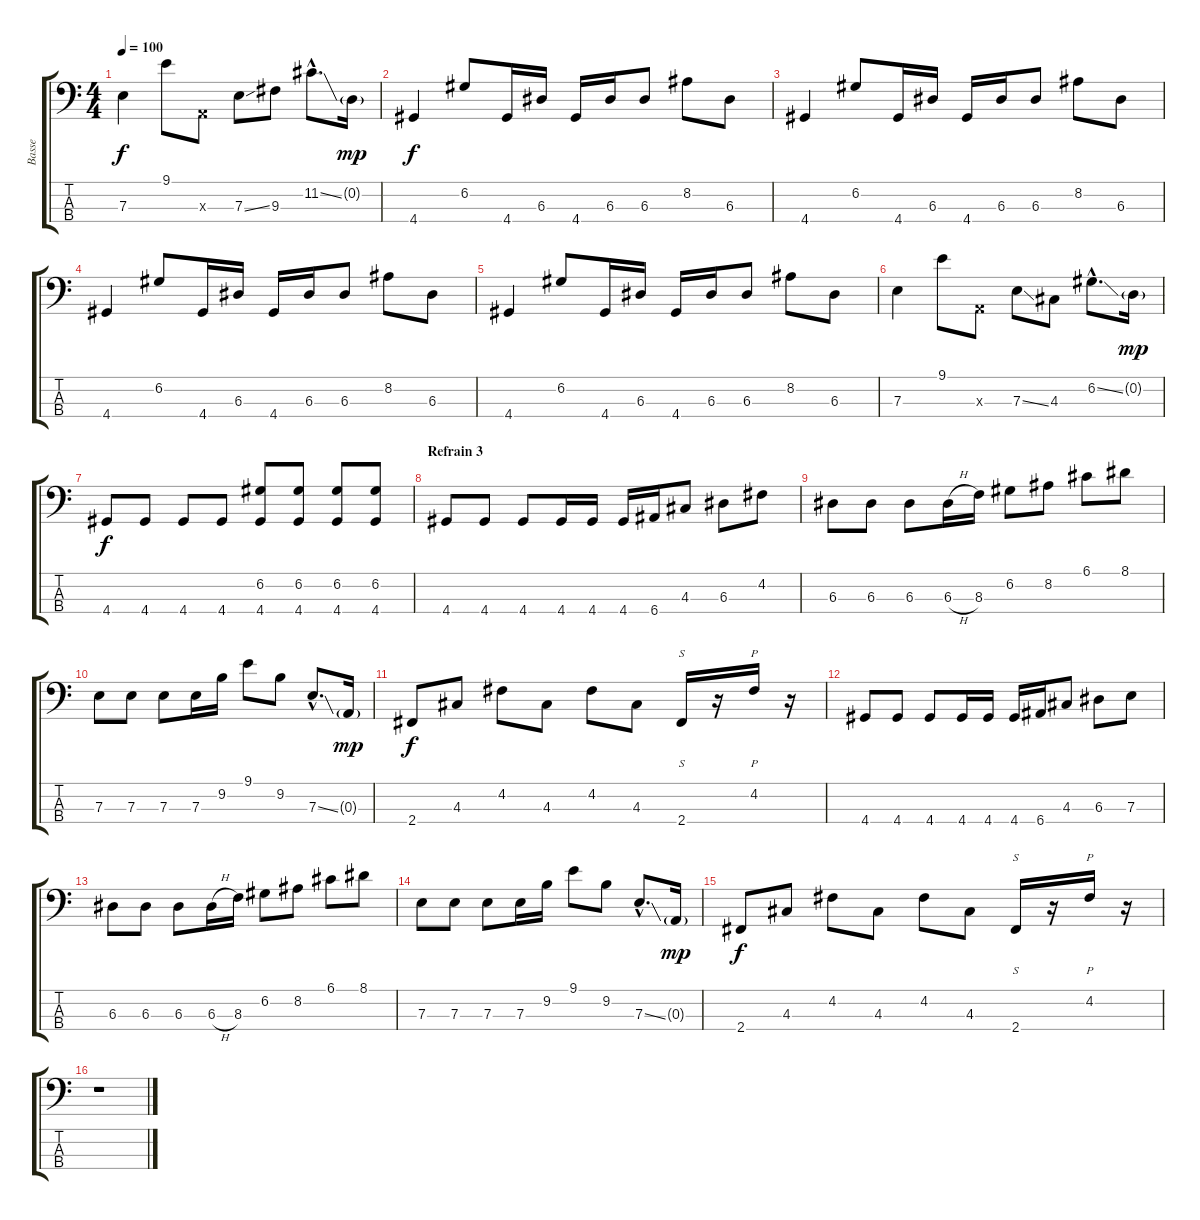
\track ("Basse" "Basse") {instrument electricbassfinger}
\staff {score tabs}
\tuning (G2 D2 A1 E1) {hide}
\ts (4 4)
\tempo 100
\clef f4
\ks c
7.3.4{dy f} 9.1.8 0.3{x}.8 7.3{ss}.8 9.3.8 11.2{ss hac}.8{d} 0.2{g}.16{dy mp} |
4.4.4{dy f} 6.2.8 4.4.16 6.3.16 4.4.16 6.3.16 6.3.8 8.2.8 6.3.8 |
4.4.4 6.2.8 4.4.16 6.3.16 4.4.16 6.3.16 6.3.8 8.2.8 6.3.8 |
4.4.4 6.2.8 4.4.16 6.3.16 4.4.16 6.3.16 6.3.8 8.2.8 6.3.8 |
4.4.4 6.2.8 4.4.16 6.3.16 4.4.16 6.3.16 6.3.8 8.2.8 6.3.8 |
7.3.4 9.1.8 0.3{x}.8 7.3{ss}.8 4.3.8 6.2{ss hac}.8{d} 0.2{g}.16{dy mp} |
4.4.8{dy f} 4.4.8 4.4.8 4.4.8 (6.2 4.4).8 (6.2 4.4).8 (6.2 4.4).8 (6.2 4.4).8 |
\section ("" "Refrain 3")
4.4.8 4.4.8 4.4.8 4.4.16 4.4.16 4.4.16 6.4.16 4.3.8 6.3.8 4.2.8 |
6.3.8 6.3.8 6.3.8 6.3{h}.16 8.3.16 6.2.8 8.2.8 6.1.8 8.1.8 |
7.3.8 7.3.8 7.3.8 7.3.16 9.2.16 9.1.8 9.2.8 7.3{ss hac}.8{d} 0.3{g}.16{dy mp} |
2.4.8{dy f} 4.3.8 4.2.8 4.3.8 4.2.8 4.3.8 2.4.16{s} r.16 4.2.16{p} r.16 |
4.4.8 4.4.8 4.4.8 4.4.16 4.4.16 4.4.16 6.4.16 4.3.8 6.3.8 7.3.8 |
6.3.8 6.3.8 6.3.8 6.3{h}.16 8.3.16 6.2.8 8.2.8 6.1.8 8.1.8 |
7.3.8 7.3.8 7.3.8 7.3.16 9.2.16 9.1.8 9.2.8 7.3{ss hac}.8{d} 0.3{g}.16{dy mp} |
2.4.8{dy f} 4.3.8 4.2.8 4.3.8 4.2.8 4.3.8 2.4.16{s} r.16 4.2.16{p} r.16 |
r.1
